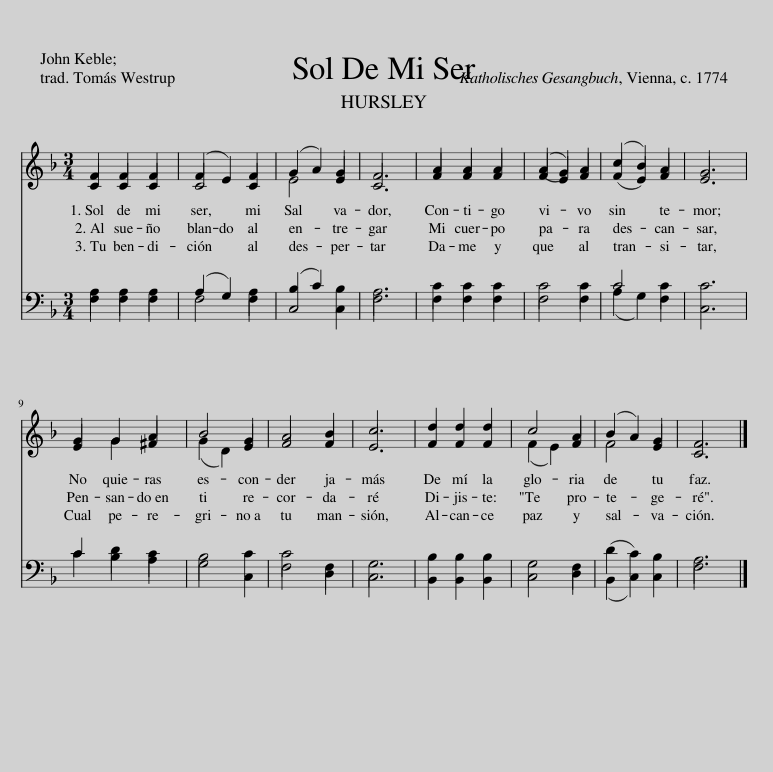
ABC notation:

X:1
%%score ( 1 2 ) ( 3 4 )
L:1/8
M:3/4
I:linebreak $
K:F
V:1 treble
V:2 treble
V:3 bass
V:4 bass
V:1
 F2 F2 F2 | (F2 E2) F2 | (G2 A2) G2 | F6 | A2 A2 A2 | %5
 (A2 G2) A2 | (c2 B2) A2 | G6 |$ G2 G2 A2 | B4 G2 | %10
 A4 B2 | c6 | d2 d2 d2 | c4 A2 | (B2 A2) G2 | %15
 F6 |] %16
V:2
 C2 C2 C2 | C4 C2 | E4 E2 | C6 | F2 F2 F2 | %5
 (F2 E2) F2 | (F2 E2) F2 | E6 |$ E2 G2 ^F2 | (G2 D2) E2 | %10
 F4 F2 | E6 | F2 F2 F2 | (F2 E2) F2 | F4 E2 | %15
 C6 |] %16
V:3
 F,2 F,2 F,2 | F,4 F,2 | C,4 C,2 | F,6 | F,2 F,2 F,2 | %5
 F,4 F,2 | (A,2 G,2) F,2 | C,6 |$ C2 B,2 A,2 | G,4 C,2 | %10
 F,4 D,2 | C,6 | B,,2 B,,2 B,,2 | C,4 D,2 | (B,,2 C,2) C,2 | %15
 F,6 |] %16
V:4
 A,2 A,2 A,2 | (A,2 G,2) A,2 | (B,2 C2) B,2 | A,6 | C2 C2 C2 | %5
 C4 C2 | C4 C2 | C6 |$ C2 D2 C2 | B,4 C2 | %10
 C4 F,2 | G,6 | B,2 B,2 B,2 | G,4 F,2 | (D2 C2) B,2 | %15
 A,6 |] %16
